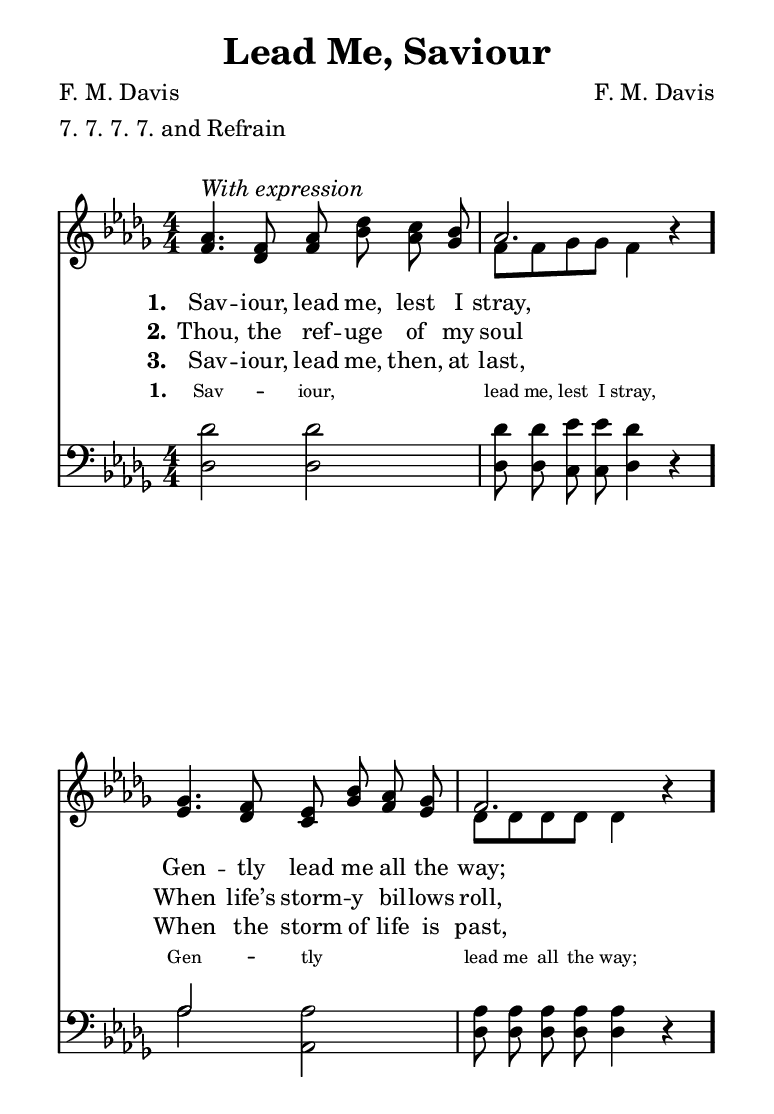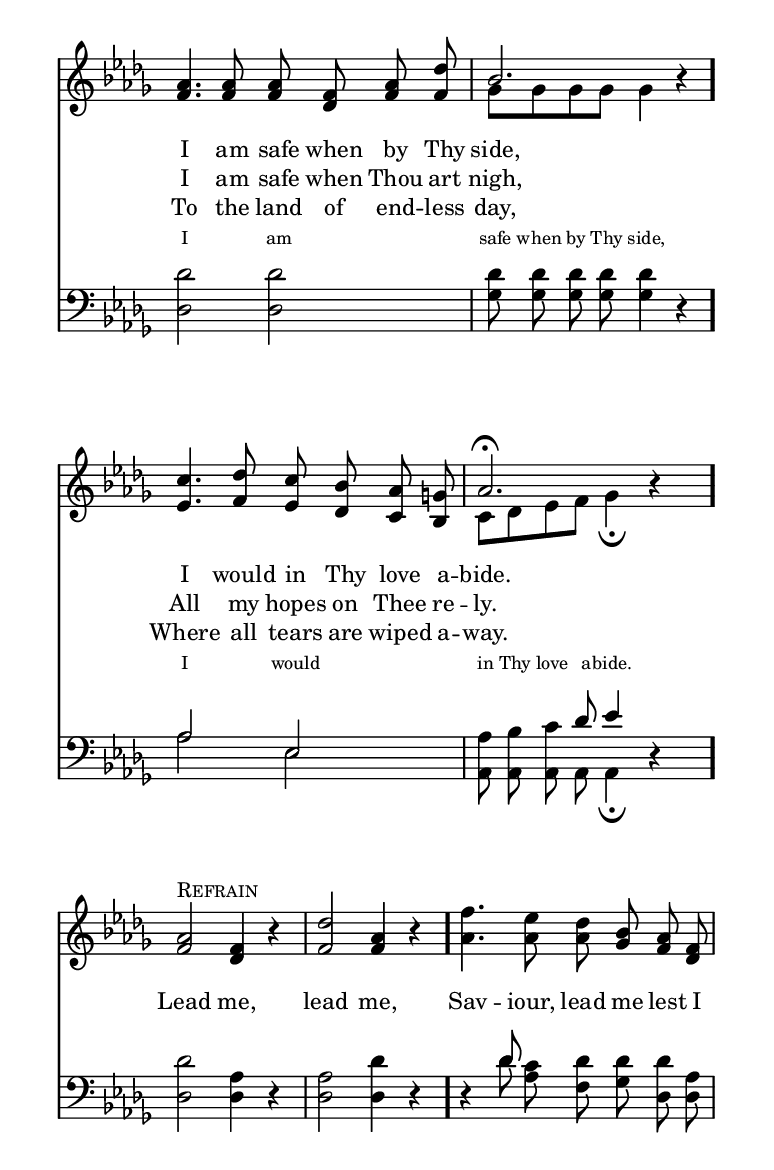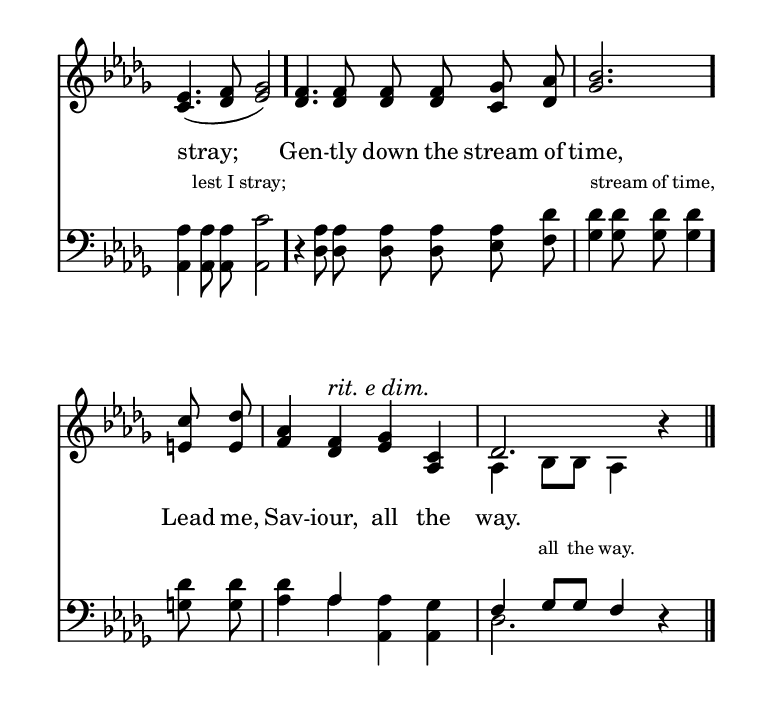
\include "common/global.ily"
\paper {
  \include "common/paper.ily"
}

\header{
  hymnnumber = "234"
  title = "Lead Me, Saviour"
  tunename = ""
  meter = "7. 7. 7. 7. and Refrain"
  poet = "F. M. Davis"
  composer = "F. M. Davis"
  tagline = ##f
}

ta = { \tempo 4=80 }
tb = { \tempo 4=40 }

global = {
  \include "common/overrides.ily"
  \override Staff.TimeSignature.style = #'numbered
  \time 4/4
  \override Score.MetronomeMark.transparent = ##t % hide all fermata changes too
  \ta
  \key des \major
  \autoBeamOff
}

notesSoprano = {
\global
\relative c'' {

  aes4.^\markup{\italic { With expression } } f8 aes8 des c bes | aes2. r4 |
  ges4. f8 ees bes' aes ges | f2. r4 |
  aes4. aes8 aes f aes des | bes2. r4 |
  c4. des8 c bes aes g | aes2.\fermata r4 |

  << s^\markup { \small \caps "Refrain" }
  { aes2 f4 r | des'2 aes4 r } >>
  f'4. ees8 des bes aes f | ees4.( f8 ges2) |
  f4. f8 f f ges aes | bes2.
  c8 des | aes4 f^\markup{\italic{rit. e dim.}} ges c, | des2. r4 |

  \bar "|."

}
}

notesAlto = {
\global
\relative e' {

  f4. des8 f bes aes ges | f8 f ges ges f4 r4 |
  ees4. des8 c ges' f ees | des des des des des4 r4 |
  f4. f8 f des f f | ges8 ges ges ges ges4 r4 |
  ees4. f8 ees des c bes | c des ees f \tb ges4\fermata \ta r4 |

  f2 des4 r | f2 f4 r |
  aes4. aes8 aes ges f des | c4.( des8 ees2) |
  des4. des8 des des c des | ges2.
  e8 e | f4 des ees aes, | aes4 bes8 bes aes4 r4 |

}
}

notesTenor = {
\global
\relative a {

  des2 des | des8 des ees ees des4 r |
  aes2 aes | aes8 aes aes aes aes4 r |
  des2 des | des8 des des des des4 r |
  aes2 ees | aes8 bes c des ees4 r |

  des2 aes4 r | aes2 des4 r |
  r4 des8 c des des des aes | aes4 aes8 aes c2 |
  r4 aes8 aes aes aes aes des | des4 des8 des des4
  des8 des | des4 aes aes ges | f4 ges8 ges f4 r |

}
}

notesBass = {
\global
\relative f {

  des2 des | des8 des c c des4 r |
  aes'2 aes, | des8 des des des des4 r |
  des2 des | ges8 ges ges ges ges4 r |
  aes2 ees | aes,8 aes aes aes aes4\fermata r4 |

  des2 des4 r | des2 des4 r |
  r4 des'8 aes f ges des des | aes4 aes8 aes aes2 |
  r4 des8 des des des ees f | ges4 ges8 ges ges4
  g8 g | aes4 aes aes, aes | des2. r4 |

}
}

% TODO refrain small words
Refrain = \lyricmode {

Lead me, lead me, \bar "."
Sav -- iour, lead me lest I stray;__ \bar "."
Gen -- tly down the stream of time, \bar "."
Lead me, Sav -- iour, all the way. \bar "."

}

wordsA = \lyricmode {
\set stanza = "1."

Sav -- iour, lead me, lest I stray, \bar "."
Gen -- tly lead me all the way; \bar "."
I am safe when by Thy side, \bar "."
I would in Thy love a -- bide. \bar "."

}

wordsB = \lyricmode {
\set stanza = "2."

Thou, the ref -- uge of my soul
When life’s storm -- y bil -- lows roll,
I am safe when Thou art nigh,
All my hopes on Thee re -- ly.

\Refrain

}

wordsC = \lyricmode {
\set stanza = "3."

Sav -- iour, lead me, then, at last,
When the storm of life is past,
To the land of end -- less day,
Where all tears are wiped a -- way.

}

underWords = \lyricmode {
\override LyricText.font-size = #-2
\set stanza = \markup { \small "1." }

Sav -- iour, lead me, lest I stray,
Gen -- tly lead me all the way;
I am safe when by Thy side,
I would in Thy love a -- bide.

\repeat unfold 11 \skip 4
lest I stray;
\repeat unfold 7 \skip 4
stream of time,
\repeat unfold 7 \skip 4
all the way.

}

\score {
  \context ChoirStaff <<
    \context Staff = upper <<
      \set ChoirStaff.systemStartDelimiter = #'SystemStartBar
      \set ChoirStaff.printPartCombineTexts = ##f
      \partcombine #'(2 . 9) \notesSoprano \notesAlto
      \context NullVoice = sopranos { \voiceOne << \notesSoprano >> }
      \context NullVoice = altos { \voiceTwo << \notesAlto >> }
      \context Lyrics = one   \lyricsto sopranos \wordsA
      \context Lyrics = two   \lyricsto sopranos \wordsB
      \context Lyrics = three \lyricsto sopranos \wordsC
    >>
    \context Staff = men <<
      \clef bass
      \set ChoirStaff.printPartCombineTexts = ##f
      \partcombine #'(2 . 9) \notesTenor \notesBass
      \context NullVoice = tenors { \voiceOne << \notesTenor >> }
      \context NullVoice = basses { \voiceTwo << \notesBass >> }
      \context Lyrics = four \with { alignAboveContext = men } \lyricsto tenors \underWords
    >>
  >>
  \layout {
    \include "common/layout.ily"
  }
  \midi{
    \include "common/midi.ily"
  }
}

\version "2.19.49"  % necessary for upgrading to future LilyPond versions.

% vi:set et ts=2 sw=2 ai nocindent syntax=lilypond:
